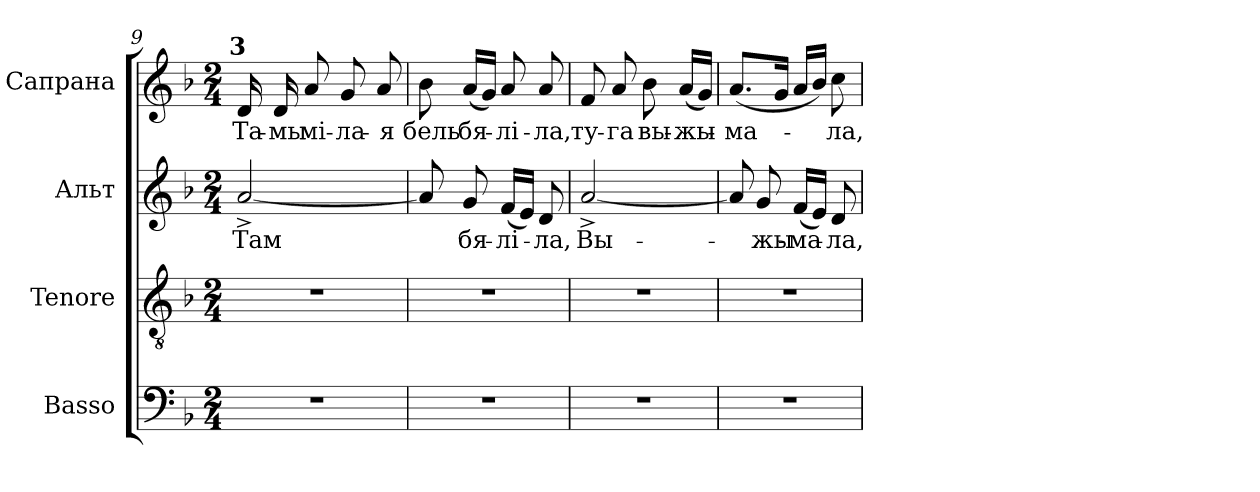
**kern	**kern	**kern	**text	**kern	**text
*part4	*part3	*part2	*part2	*part1	*part1
*staff4	*staff3	*staff2	*staff2	*staff1	*staff1
*I"Basso	*I"Tenore	*I"Альт	*	*I"Сапрана	*
*I'B.	*I'T.	*	*	*	*
*clefF4	*clefGv2	*clefG2	*	*clefG2	*
*	*ITrd7c12	*	*	*	*
*k[b-]	*k[b-]	*k[b-]	*	*k[b-]	*
*d:	*d:	*d:	*	*d:	*
*M2/4	*M2/4	*M2/4	*	*M2/4	*
=9	=9	=9	=9	=9	=9
!LO:N:vis=1	!LO:N:vis=1	!	!	!	!
!	!	!	!LO:LY:b:color=#000000	!	!
!	!	!	!	!LO:TX:a:B:cj:t=3	!
!	!	!	!	!	!LO:LY:b:color=#000000
2r	2r	[<2a^i/	Там	16di/	Та-
!	!	!	!	!	!LO:LY:b:color=#000000
.	.	.	.	16di/	-мы
!	!	!	!	!	!LO:LY:b:color=#000000
.	.	.	.	8ai/	мі-
!	!	!	!	!	!LO:LY:b:color=#000000
.	.	.	.	8gi/	-ла-
!	!	!	!	!	!LO:LY:b:color=#000000
.	.	.	.	8ai/	-я
=10	=10	=10	=10	=10	=10
!LO:N:vis=1	!LO:N:vis=1	!	!	!	!
!	!	!	!	!	!LO:LY:b:color=#000000
2r	2r	8ai/]	.	8b-i\	бель
!	!	!	!LO:LY:b:color=#000000	!	!
!	!	!	!	!	!LO:LY:b:color=#000000
.	.	8gi/	бя-	(16ai/LL	бя-
.	.	.	.	16gi/JJ)	.
!	!	!	!LO:LY:b:color=#000000	!	!
!	!	!	!	!	!LO:LY:b:color=#000000
.	.	(16fi/LL	-лі-	8ai/	-лі-
.	.	16ei/JJ)	.	.	.
!	!	!	!LO:LY:b:color=#000000	!	!
!	!	!	!	!	!LO:LY:b:color=#000000
.	.	8di/	-ла,	8ai/	-ла,
=11	=11	=11	=11	=11	=11
!LO:N:vis=1	!LO:N:vis=1	!	!	!	!
!	!	!	!LO:LY:b:color=#000000	!	!
!	!	!	!	!	!LO:LY:b:color=#000000
2r	2r	[<2a^i/	Вы-	8fi/	ту-
!	!	!	!	!	!LO:LY:b:color=#000000
.	.	.	.	8ai/	-га
!	!	!	!	!	!LO:LY:b:color=#000000
.	.	.	.	8b-i\	вы-
!	!	!	!	!	!LO:LY:b:color=#000000
.	.	.	.	(16ai/LL	-жы-
.	.	.	.	16gi/JJ)	.
=12	=12	=12	=12	=12	=12
!LO:N:vis=1	!LO:N:vis=1	!	!	!	!
!	!	!	!	!	!LO:LY:b:color=#000000
2r	2r	8ai/]	.	(8.ai/L	-ма-
!	!	!	!LO:LY:b:color=#000000	!	!
.	.	8gi/	-жы-	.	.
.	.	.	.	16gi/Jk	.
!	!	!	!LO:LY:b:color=#000000	!	!
.	.	(16fi/LL	-ма-	16ai/LL	.
.	.	16ei/JJ)	.	16b-i/JJ)	.
!	!	!	!LO:LY:b:color=#000000	!	!
!	!	!	!	!	!LO:LY:b:color=#000000
.	.	8di/	-ла,	8cci\	-ла,
=	=	=	=	=	=
*-	*-	*-	*-	*-	*-
